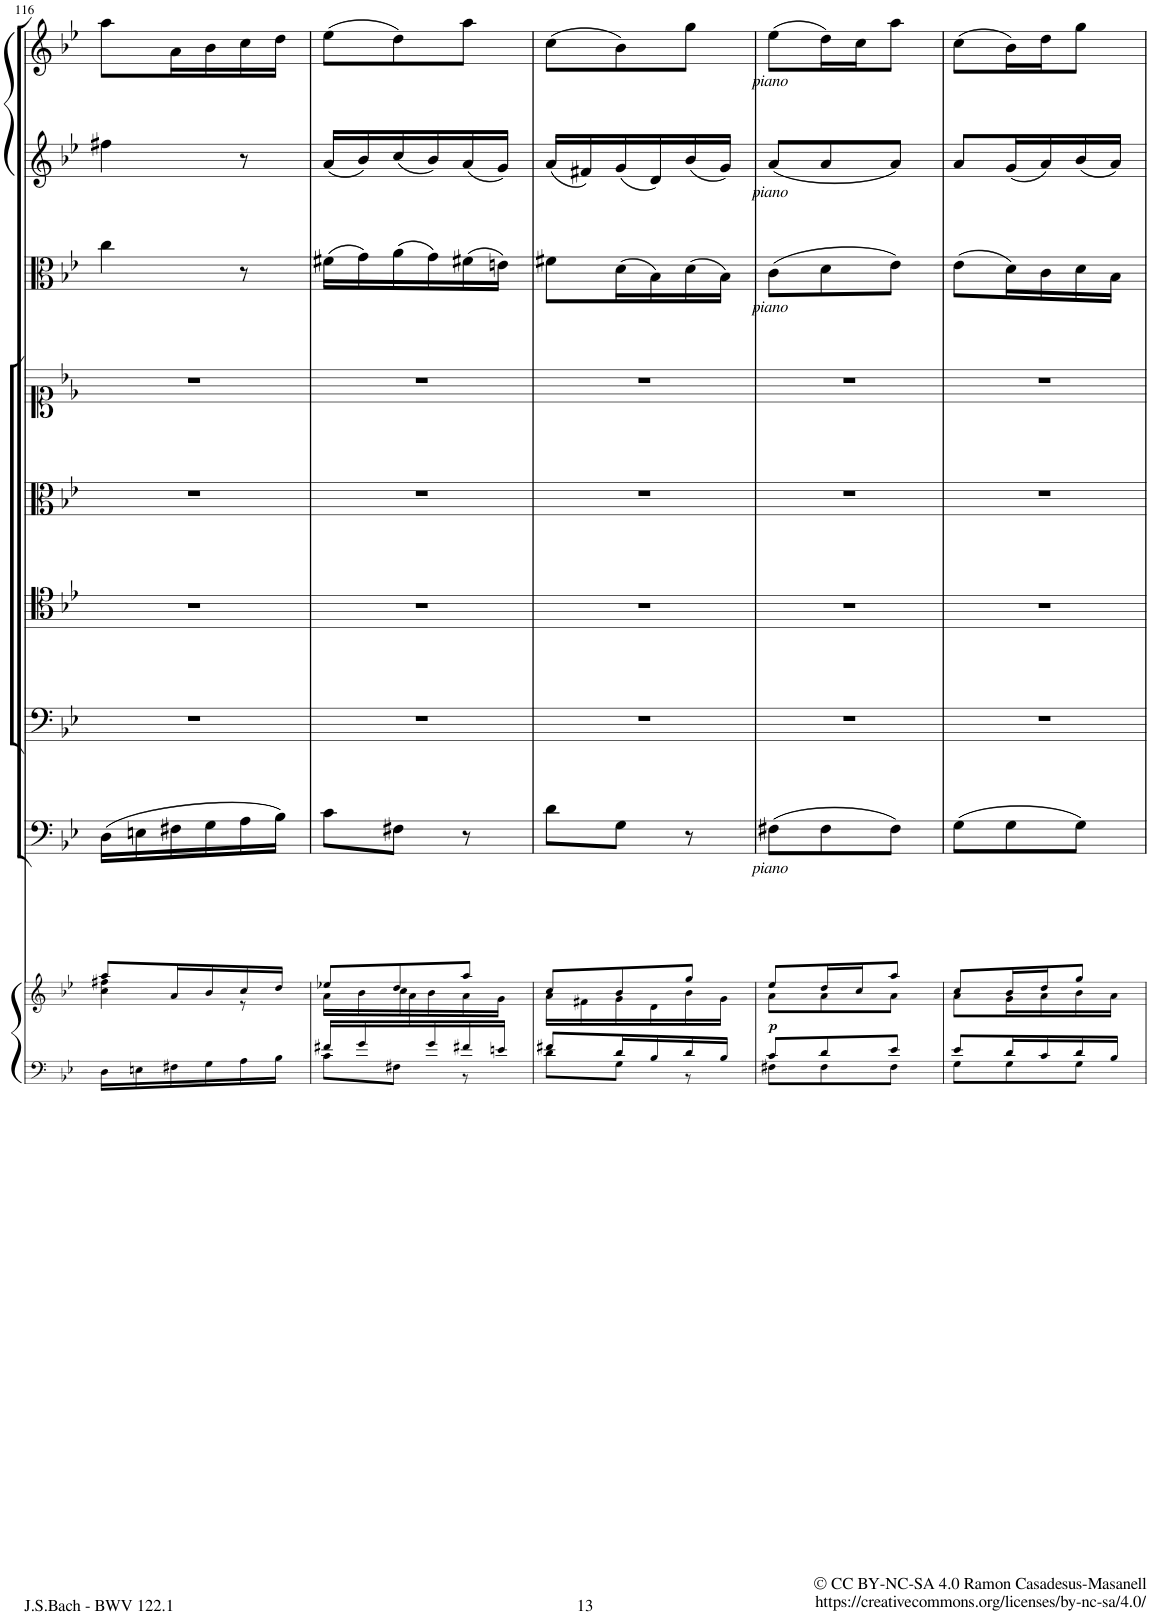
**kern	**kern	**dynam	**kern	**dynam	**kern	**kern	**kern	**kern	**kern	**dynam	**kern	**dynam	**kern	**dynam
*part9	*part9	*part9	*part8	*part8	*part7	*part6	*part5	*part4	*part3	*part3	*part2	*part2	*part1	*part1
*staff10	*staff9	*staff9/10	*staff8	*staff8	*staff7	*staff6	*staff5	*staff4	*staff3	*staff3	*staff2	*staff2	*staff1	*staff1
*I"Piano reduction	*	*	*I"Continuo	*	*I"Basso	*I"Tenore	*I"Alto	*I"Soprano	*I"Taille Viola	*	*I"Oboe II Violino II	*	*I"Oboe I Violino I	*
*I'Pno	*	*	*	*	*	*	*	*	*I'Vla	*	*I'Ob	*	*I'Ob	*
!!LO:PB:g=z
*clefF4	*clefG2	*	*clefF4	*	*clefF4	*clefC4	*clefC3	*clefC1	*clefC3	*	*clefG2	*	*clefG2	*
*k[b-e-]	*k[b-e-]	*	*k[b-e-]	*	*k[b-e-]	*k[b-e-]	*k[b-e-]	*k[b-e-]	*k[b-e-]	*	*k[b-e-]	*	*k[b-e-]	*
*M3/8	*M3/8	*	*M3/8	*	*M3/8	*M3/8	*M3/8	*M3/8	*M3/8	*	*M3/8	*	*M3/8	*
=116	=116	=116	=116	=116	=116	=116	=116	=116	=116	=116	=116	=116	=116	=116
*	*^	*	*	*	*	*	*	*	*	*	*	*	*	*
16D\LL	8aa/L	4cc\ 4ff#X\	.	(16D\LL	.	4.r	4.r	4.r	4.r	4cc\	.	4ff#X\	.	8aa\L	.
16En\	.	.	.	16En\	.	.	.	.	.	.	.	.	.	.	.
16F#X\	16a/L	.	.	16F#X\	.	.	.	.	.	.	.	.	.	16a\L	.
16G\	16b-/	.	.	16G\	.	.	.	.	.	.	.	.	.	16b-\	.
16A\	16cc/	8r	.	16A\	.	.	.	.	.	8r	.	8r	.	16cc\	.
16B-\JJ	16dd/JJ	.	.	16B-\JJ)	.	.	.	.	.	.	.	.	.	16dd\JJ	.
=117	=117	=117	=117	=117	=117	=117	=117	=117	=117	=117	=117	=117	=117	=117	=117
*^	*	*^	*	*	*	*	*	*	*	*	*	*	*	*	*
16f#X/LL	8c\L	8ee-X/L	16a\LL	8ryy	.	8c\L	.	4.r	4.r	4.r	4.r	(16f#X\LL	.	(16a/LL	.	(8ee-\L	.
16g/	.	.	16b-\	.	.	.	.	.	.	.	.	16g\)	.	16b-/)	.	.	.
16ryy	8F#X\J	8dd/	16cc\	16a\	.	8F#X\J	.	.	.	.	.	(16a\	.	(16cc/	.	8dd\)	.
16g/	.	.	16b-\	8.ryy	.	.	.	.	.	.	.	16g\)	.	16b-/)	.	.	.
16f#X/	8r	8aa/J	16a\	.	.	8r	.	.	.	.	.	(16f#X\	.	(16a/	.	8aa\J	.
16en/JJ	.	.	16g\JJ	.	.	.	.	.	.	.	.	16en\JJ)	.	16g/JJ)	.	.	.
*	*	*	*v	*v	*	*	*	*	*	*	*	*	*	*	*	*	*
=118	=118	=118	=118	=118	=118	=118	=118	=118	=118	=118	=118	=118	=118	=118	=118	=118
8f#X/L	8d\L	8cc/L	16a\LL	.	8d\L	.	4.r	4.r	4.r	4.r	8f#X\L	.	(16a/LL	.	(8cc\L	.
.	.	.	16f#X\	.	.	.	.	.	.	.	.	.	16f#X/)	.	.	.
16d/L	8G\J	8b-/	16g\	.	8G\J	.	.	.	.	.	(16d\L	.	(16g/	.	8b-\)	.
16B-/	.	.	16d\	.	.	.	.	.	.	.	16B-\)	.	16d/)	.	.	.
16d/	8r	8gg/J	16b-\	.	8r	.	.	.	.	.	(16d\	.	(16b-/	.	8gg\J	.
16B-/JJ	.	.	16g\JJ	.	.	.	.	.	.	.	16B-\JJ)	.	16g/JJ)	.	.	.
=119	=119	=119	=119	=119	=119	=119	=119	=119	=119	=119	=119	=119	=119	=119	=119	=119
!	!	!	!	!LO:DY:b	!	!LO:DY:b	!	!	!	!	!	!LO:DY:b	!	!LO:DY:b	!	!LO:DY:b
8c/L	8F#X\L	8ee-/L	8a\L	p	(8F#X\L	other-dynamics	4.r	4.r	4.r	4.r	(8c\L	other-dynamics	(8a/L	other-dynamics	(8ee-\L	other-dynamics
8d/	8F#\	16dd/L	8a\	.	8F#\	.	.	.	.	.	8d\	.	8a/	.	16dd\L)	.
.	.	16cc/J	.	.	.	.	.	.	.	.	.	.	.	.	16cc\J	.
8e-/J	8F#\J	8aa/J	8a\J	.	8F#\J)	.	.	.	.	.	8e-\J)	.	8a/J)	.	8aa\J	.
=120	=120	=120	=120	=120	=120	=120	=120	=120	=120	=120	=120	=120	=120	=120	=120	=120
8e-/L	8G\L	8cc/L	8a\L	.	(8G\L	.	4.r	4.r	4.r	4.r	(8e-\L	.	8a/L	.	(8cc\L	.
16d/L	8G\	16b-/L	16g\L	.	8G\	.	.	.	.	.	16d\L)	.	(16g/L	.	16b-\L)	.
16c/	.	16dd/J	16a\	.	.	.	.	.	.	.	16c\	.	16a/)	.	16dd\J	.
16d/	8G\J	8gg/J	16b-\	.	8G\J)	.	.	.	.	.	16d\	.	(16b-/	.	8gg\J	.
16B-/JJ	.	.	16a\JJ	.	.	.	.	.	.	.	16B-\JJ	.	16a/JJ)	.	.	.
*v	*v	*	*	*	*	*	*	*	*	*	*	*	*	*	*	*
*	*v	*v	*	*	*	*	*	*	*	*	*	*	*	*	*
=	=	=	=	=	=	=	=	=	=	=	=	=	=	=
*-	*-	*-	*-	*-	*-	*-	*-	*-	*-	*-	*-	*-	*-	*-
